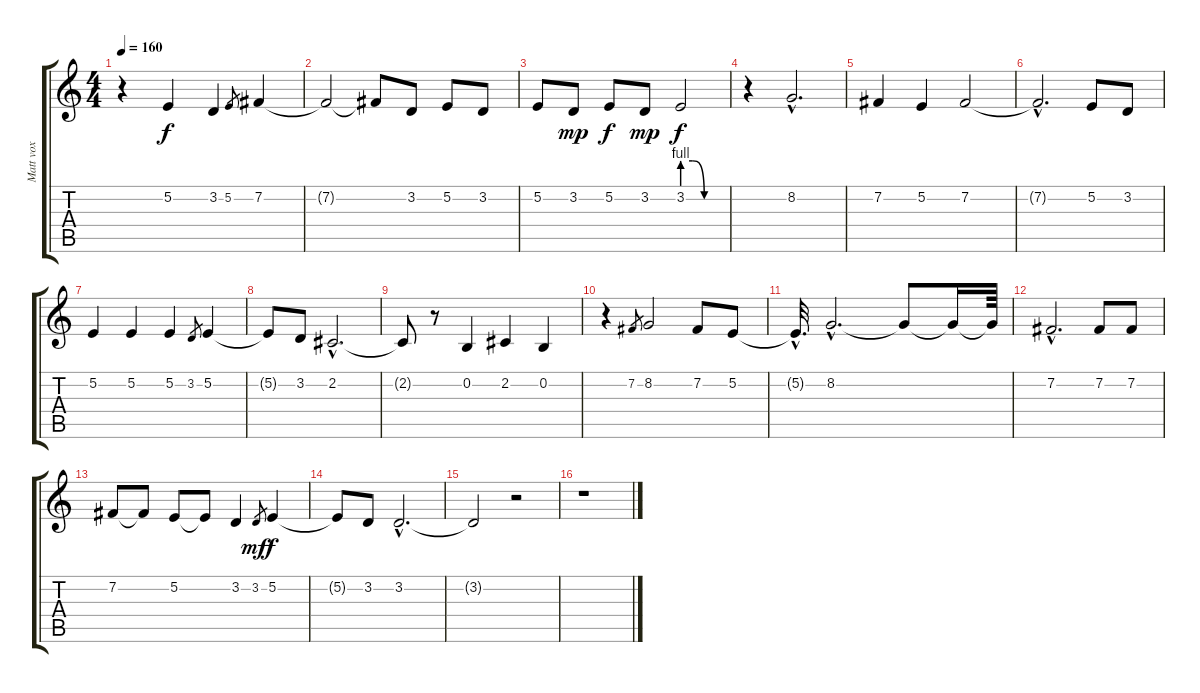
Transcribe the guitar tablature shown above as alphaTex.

\track ("Matt vox" "Matt vox") {instrument lead2sawtooth}
\staff {score tabs}
\tuning (E4 B3 G3 D3 A2 E2) {hide}
\ts (4 4)
\tempo 160
\clef g2
\ks c
r.4{dy f} 5.2.4 3.2.4 5.2.8{gr} 7.2.4 |
7.2{t}.2 7.2{t}.8 3.2.8 5.2.8 3.2.8 |
5.2.8 3.2.8{dy mp} 5.2.8{dy f} 3.2.8{dy mp} 3.2{be (custom 0 4 14 4 30 0 40 0 60 0)}.2{dy f} |
r.4 8.2{hac}.2{d} |
7.2.4 5.2.4 7.2.2 |
7.2{hac t}.2{d} 5.2.8 3.2.8 |
5.2.4 5.2.4 5.2.4 3.2.8{gr} 5.2.4 |
5.2{t}.8 3.2.8 2.2{hac}.2{d} |
2.2{t}.8 r.8 0.2.4 2.2.4 0.2.4 |
r.4 7.2.8{gr} 8.2.2 7.2.8 5.2.8 |
5.2{hac t}.32{d} 8.2{hac}.2{d} 8.2{t}.8 8.2{t}.16 8.2{t}.64 |
7.2{hac}.2{d} 7.2.8 7.2.8 |
7.2.8 7.2{t}.8 5.2.8 5.2{t}.8 3.2.4 3.2.8{gr dy mf} 5.2.4{dy f} |
5.2{t}.8 3.2.8 3.2{hac}.2{d} |
3.2{t}.2 r.2 |
r.1
